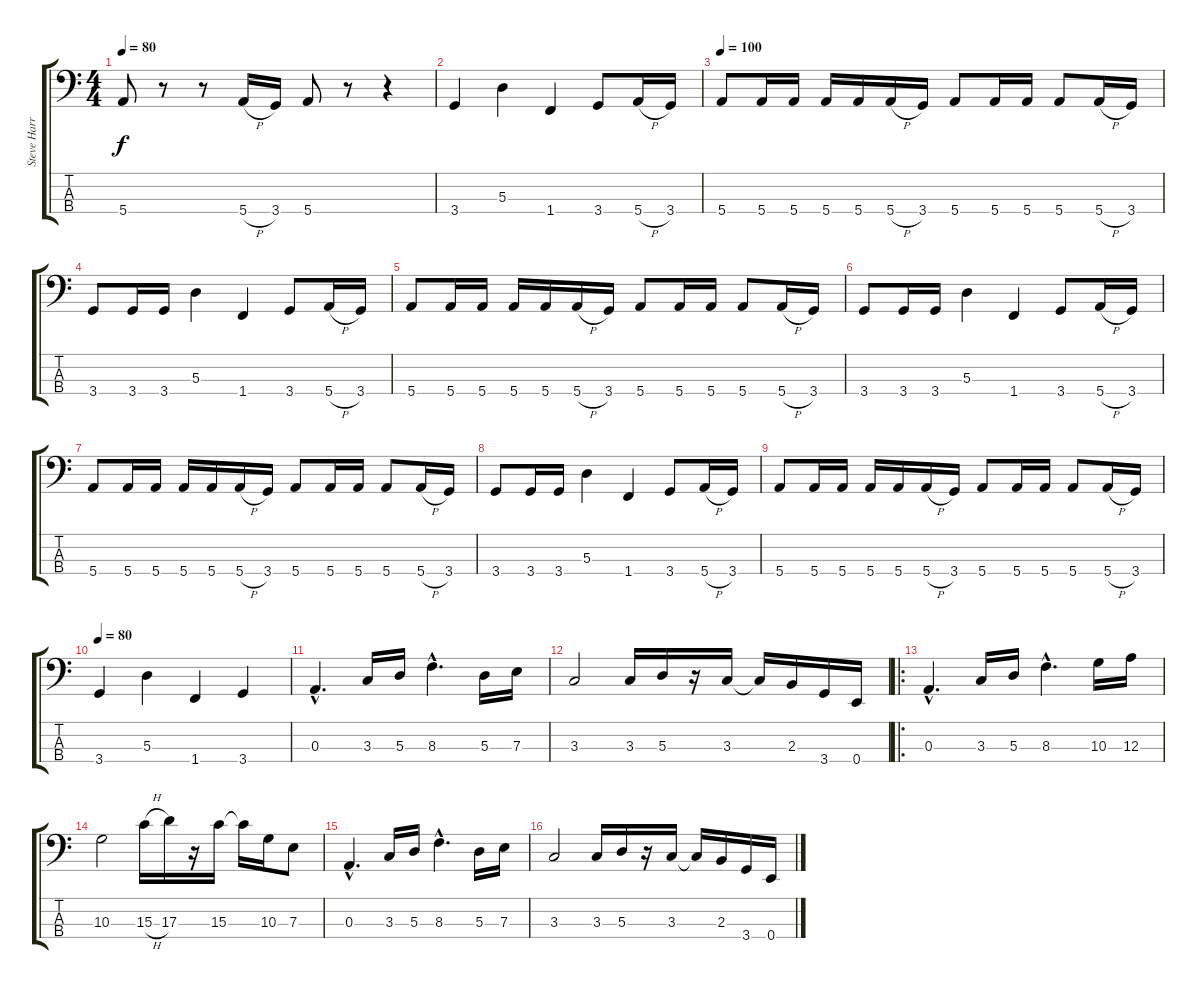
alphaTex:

\track ("Steve Harris" "Steve Harr") {instrument electricbassfinger}
\staff {score tabs}
\tuning (G2 D2 A1 E1) {hide}
\ts (4 4)
\tempo 80
\clef f4
\ks c
5.4.8{dy f} r.8 r.8 5.4{h}.16 3.4.16 5.4.8 r.8 r.4 |
3.4.4 5.3.4 1.4.4 3.4.8 5.4{h}.16 3.4.16 |
\tempo 100
5.4.8 5.4.16 5.4.16 5.4.16 5.4.16 5.4{h}.16 3.4.16 5.4.8 5.4.16 5.4.16 5.4.8 5.4{h}.16 3.4.16 |
3.4.8 3.4.16 3.4.16 5.3.4 1.4.4 3.4.8 5.4{h}.16 3.4.16 |
5.4.8 5.4.16 5.4.16 5.4.16 5.4.16 5.4{h}.16 3.4.16 5.4.8 5.4.16 5.4.16 5.4.8 5.4{h}.16 3.4.16 |
3.4.8 3.4.16 3.4.16 5.3.4 1.4.4 3.4.8 5.4{h}.16 3.4.16 |
5.4.8 5.4.16 5.4.16 5.4.16 5.4.16 5.4{h}.16 3.4.16 5.4.8 5.4.16 5.4.16 5.4.8 5.4{h}.16 3.4.16 |
3.4.8 3.4.16 3.4.16 5.3.4 1.4.4 3.4.8 5.4{h}.16 3.4.16 |
5.4.8 5.4.16 5.4.16 5.4.16 5.4.16 5.4{h}.16 3.4.16 5.4.8 5.4.16 5.4.16 5.4.8 5.4{h}.16 3.4.16 |
\tempo 80
3.4.4 5.3.4 1.4.4 3.4.4 |
0.3{hac}.4{d} 3.3.16 5.3.16 8.3{hac}.4{d} 5.3.16 7.3.16 |
3.3.2 3.3.16 5.3.16 r.16 3.3.16 3.3{t}.16 2.3.16 3.4.16 0.4.16 |
\ro
0.3{hac}.4{d} 3.3.16 5.3.16 8.3{hac}.4{d} 10.3.16 12.3.16 |
10.3.2 15.3{h}.16 17.3.16 r.16 15.3.16 15.3{t}.16 10.3.16 7.3.8 |
0.3{hac}.4{d} 3.3.16 5.3.16 8.3{hac}.4{d} 5.3.16 7.3.16 |
3.3.2 3.3.16 5.3.16 r.16 3.3.16 3.3{t}.16 2.3.16 3.4.16 0.4.16
